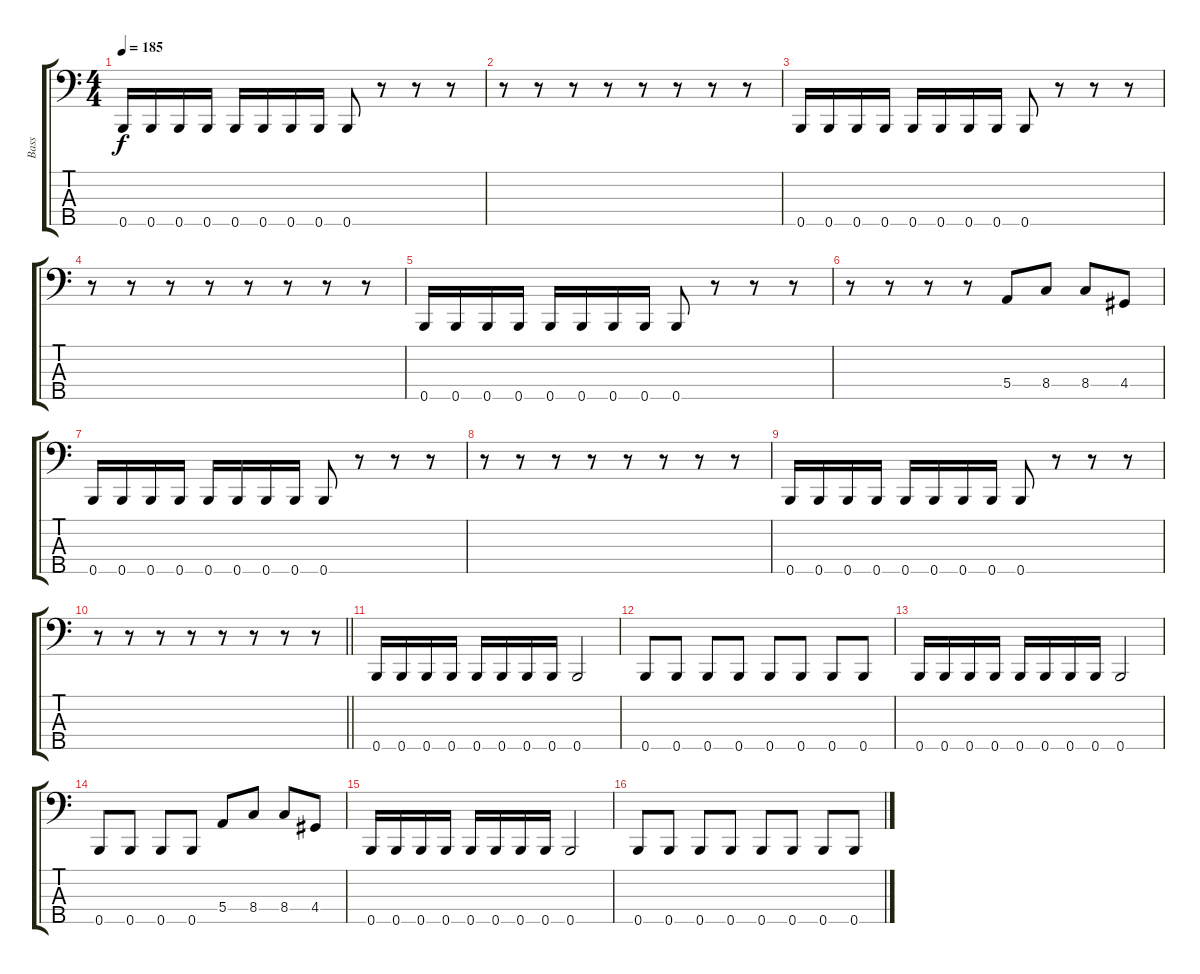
\track ("Bass" "Bass") {instrument electricbassfinger}
\staff {score tabs}
\tuning (G2 D2 A1 E1 B0) {hide}
\ts (4 4)
\tempo 185
\clef f4
\ks c
0.5.16{dy f} 0.5.16 0.5.16 0.5.16 0.5.16 0.5.16 0.5.16 0.5.16 0.5.8 r.8 r.8 r.8 |
r.8 r.8 r.8 r.8 r.8 r.8 r.8 r.8 |
0.5.16 0.5.16 0.5.16 0.5.16 0.5.16 0.5.16 0.5.16 0.5.16 0.5.8 r.8 r.8 r.8 |
r.8 r.8 r.8 r.8 r.8 r.8 r.8 r.8 |
0.5.16 0.5.16 0.5.16 0.5.16 0.5.16 0.5.16 0.5.16 0.5.16 0.5.8 r.8 r.8 r.8 |
r.8 r.8 r.8 r.8 5.4.8 8.4.8 8.4.8 4.4.8 |
0.5.16 0.5.16 0.5.16 0.5.16 0.5.16 0.5.16 0.5.16 0.5.16 0.5.8 r.8 r.8 r.8 |
r.8 r.8 r.8 r.8 r.8 r.8 r.8 r.8 |
0.5.16 0.5.16 0.5.16 0.5.16 0.5.16 0.5.16 0.5.16 0.5.16 0.5.8 r.8 r.8 r.8 |
\barLineRight lightlight
r.8 r.8 r.8 r.8 r.8 r.8 r.8 r.8 |
\section ("" "")
0.5.16 0.5.16 0.5.16 0.5.16 0.5.16 0.5.16 0.5.16 0.5.16 0.5.2 |
0.5.8 0.5.8 0.5.8 0.5.8 0.5.8 0.5.8 0.5.8 0.5.8 |
0.5.16 0.5.16 0.5.16 0.5.16 0.5.16 0.5.16 0.5.16 0.5.16 0.5.2 |
0.5.8 0.5.8 0.5.8 0.5.8 5.4.8 8.4.8 8.4.8 4.4.8 |
0.5.16 0.5.16 0.5.16 0.5.16 0.5.16 0.5.16 0.5.16 0.5.16 0.5.2 |
0.5.8 0.5.8 0.5.8 0.5.8 0.5.8 0.5.8 0.5.8 0.5.8
